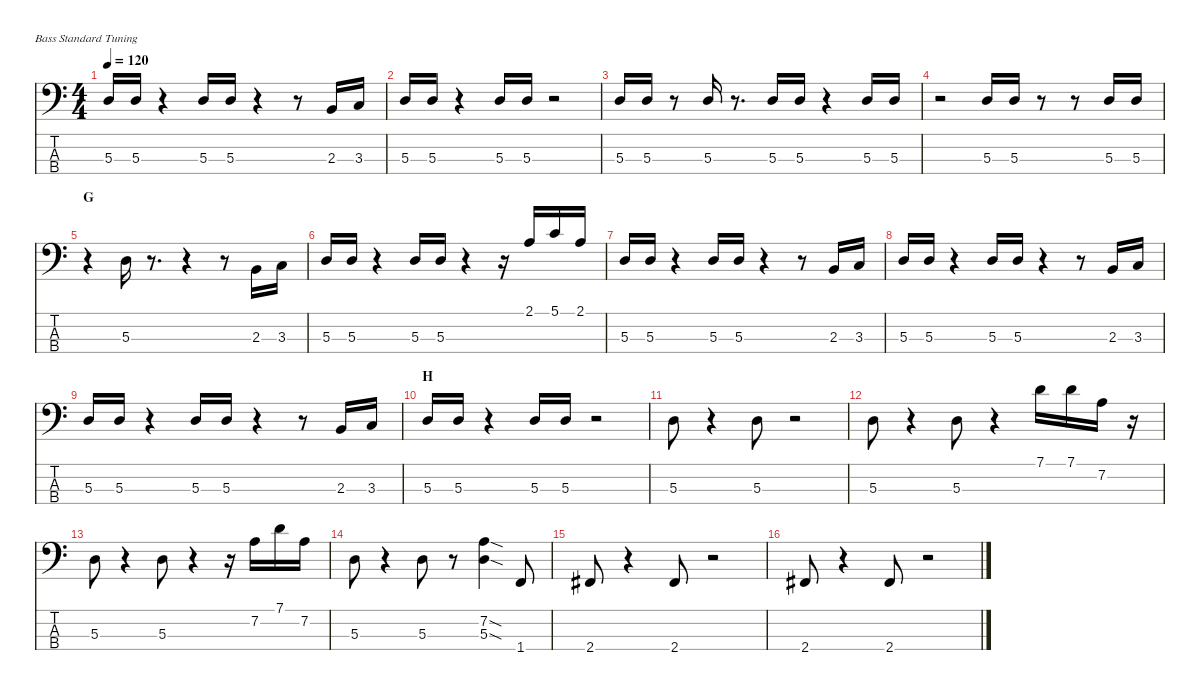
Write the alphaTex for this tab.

\defaultSystemsLayout 4
\hideDynamics
\bracketExtendMode nobrackets
\singleTrackTrackNamePolicy hidden
\multiTrackTrackNamePolicy hidden
\otherSystemsTrackNameOrientation horizontal
\track ("Bass (Pat O'Hearn)" "fl.bs.") {instrument fretlessbass}
\staff {score tabs}
\tuning (G2 D2 A1 E1)
\ts (4 4)
\tempo 120
\clef f4
\ks c
5.3.16{dy fff beam Up} 5.3.16{beam Up} r.4{beam Up} 5.3.16{beam Up} 5.3.16{beam Up} r.4{beam Up} r.8{beam Up} 2.3.16{beam Up} 3.3.16{beam Up} |
5.3.16{beam Up} 5.3.16{beam Up} r.4{beam Up} 5.3.16{beam Up} 5.3.16{beam Up} r.2{beam Up} |
5.3.16{beam Up} 5.3.16{beam Up} r.8{beam Up} 5.3.16{beam Up} r.8{d beam Up} 5.3.16{beam Up} 5.3.16{beam Up} r.4{beam Up} 5.3.16{beam Up} 5.3.16{beam Up} |
r.2{beam Down} 5.3.16{beam Up} 5.3.16{beam Up} r.8{beam Up} r.8{beam Up} 5.3.16{beam Up} 5.3.16{beam Up} |
\section ("" "G")
r.4{beam Down} 5.3.16{beam Down} r.8{d beam Down} r.4{beam Down} r.8{beam Down} 2.3.16{beam Up} 3.3.16{beam Up} |
5.3.16{beam Up} 5.3.16{beam Up} r.4{beam Up} 5.3.16{beam Up} 5.3.16{beam Up} r.4{beam Up} r.16{beam Up} 2.1.16{beam Down} 5.1.16{beam Down} 2.1.16{beam Down} |
5.3.16{beam Up} 5.3.16{beam Up} r.4{beam Up} 5.3.16{beam Up} 5.3.16{beam Up} r.4{beam Up} r.8{beam Up} 2.3.16{beam Up} 3.3.16{beam Up} |
5.3.16{beam Up} 5.3.16{beam Up} r.4{beam Up} 5.3.16{beam Up} 5.3.16{beam Up} r.4{beam Up} r.8{beam Up} 2.3.16{beam Up} 3.3.16{beam Up} |
5.3.16{beam Up} 5.3.16{beam Up} r.4{beam Up} 5.3.16{beam Up} 5.3.16{beam Up} r.4{beam Up} r.8{beam Up} 2.3.16{beam Up} 3.3.16{beam Up} |
\section ("" "H")
5.3.16{beam Up} 5.3.16{beam Up} r.4{beam Up} 5.3.16{beam Up} 5.3.16{beam Up} r.2{beam Up} |
5.3.8{beam Down} r.4{beam Down} 5.3.8{beam Down} r.2{beam Down} |
5.3.8{beam Down} r.4{beam Down} 5.3.8{beam Down} r.4{beam Down} 7.1.16{beam Down} 7.1.16{beam Down} 7.2.16{beam Down} r.16{beam Down} |
5.3.8{beam Down} r.4{beam Down} 5.3.8{beam Down} r.4{beam Down} r.16{beam Down} 7.2.16{beam Down} 7.1.16{beam Down} 7.2.16{beam Down} |
5.3.8{beam Down} r.4{beam Down} 5.3.8{beam Down} r.8{beam Down} (7.2{sod} 5.3{sod}).4{beam Down} 1.4.8{beam Up} |
2.4{acc #}.8{beam Up} r.4{beam Up} 2.4{acc #}.8{beam Up} r.2{beam Up} |
2.4{acc #}.8{beam Up} r.4{beam Up} 2.4{acc #}.8{beam Up} r.2{beam Up}
